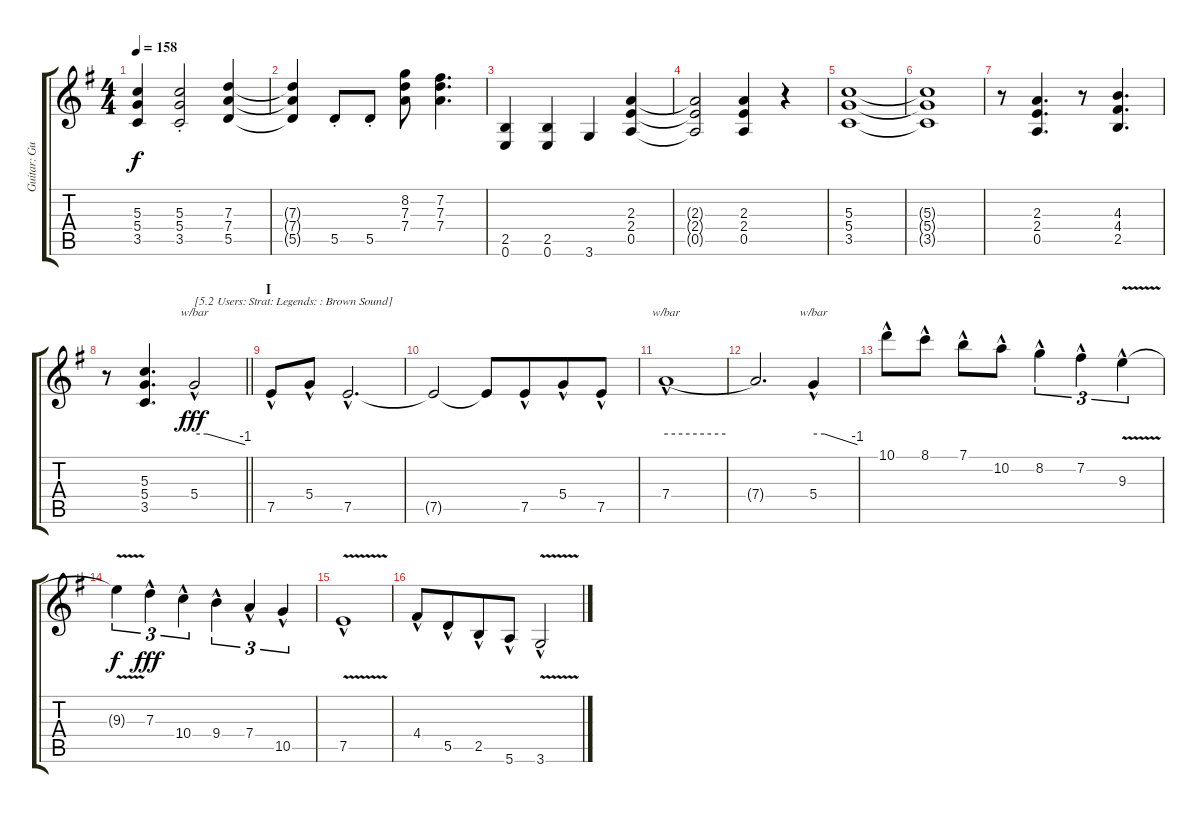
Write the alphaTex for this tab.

\track ("Guitar: Guy" "Guitar: Gu") {instrument distortionguitar}
\staff {score tabs}
\tuning (E4 B3 G3 D3 A2 E2) {hide}
\ts (4 4)
\tempo 158
\clef g2
\ks g
(5.3 5.4 3.5).4{dy f} (5.3{st} 5.4{st} 3.5{st}).2 (7.3 7.4 5.5).4 |
(7.3{t} 7.4{t} 5.5{t}).4 5.5{st}.8 5.5{st}.8 (8.2 7.3 7.4).8 (7.2 7.3 7.4).4{d} |
(2.5 0.6).4 (2.5 0.6).4 3.6.4 (2.3 2.4 0.5).4 |
(2.3{t} 2.4{t} 0.5{t}).2 (2.3 2.4 0.5).4 r.4 |
(5.3 5.4 3.5).1 |
(5.3{t} 5.4{t} 3.5{t}).1 |
r.8 (2.3 2.4 0.5).4{d} r.8 (4.3 4.4 2.5).4{d} |
\barLineRight lightlight
r.8 (5.3 5.4 3.5).4{d} 5.4{hac}.2{tbe (custom default 0 0 15 0 60 -4) txt "[5.2 Users: Strat: Legends: : Brown Sound]" dy fff volume 16 balance 8 instrument overdrivenguitar} |
\section ("" "I")
7.5{hac}.8 5.4{hac}.8 7.5{hac}.2{d} |
7.5{t}.2 7.5{t}.8 7.5{hac}.8{beam merge} 5.4{hac}.8 7.5{hac}.8 |
7.4{hac}.1{tbe (hold default 0 0 60 0)} |
7.4{t}.2{d} 5.4{hac}.4{tbe (custom default 0 0 15 0 60 -4)} |
10.1{hac}.8 8.1{hac}.8 7.1{hac}.8 10.2{hac}.8 8.2{hac}.4{tu (3 2)} 7.2{hac}.4{tu (3 2)} 9.3{v hac}.4{tu (3 2)} |
9.3{t}.4{tu (3 2) dy f} 7.3{hac}.4{tu (3 2) dy fff} 10.4{hac}.4{tu (3 2)} 9.4{hac}.4{tu (3 2)} 7.4{hac}.4{tu (3 2)} 10.5{hac}.4{tu (3 2)} |
7.5{v hac}.1 |
4.4{hac}.8 5.5{hac}.8{beam merge} 2.5{hac}.8 5.6{hac}.8 3.6{v hac}.2
